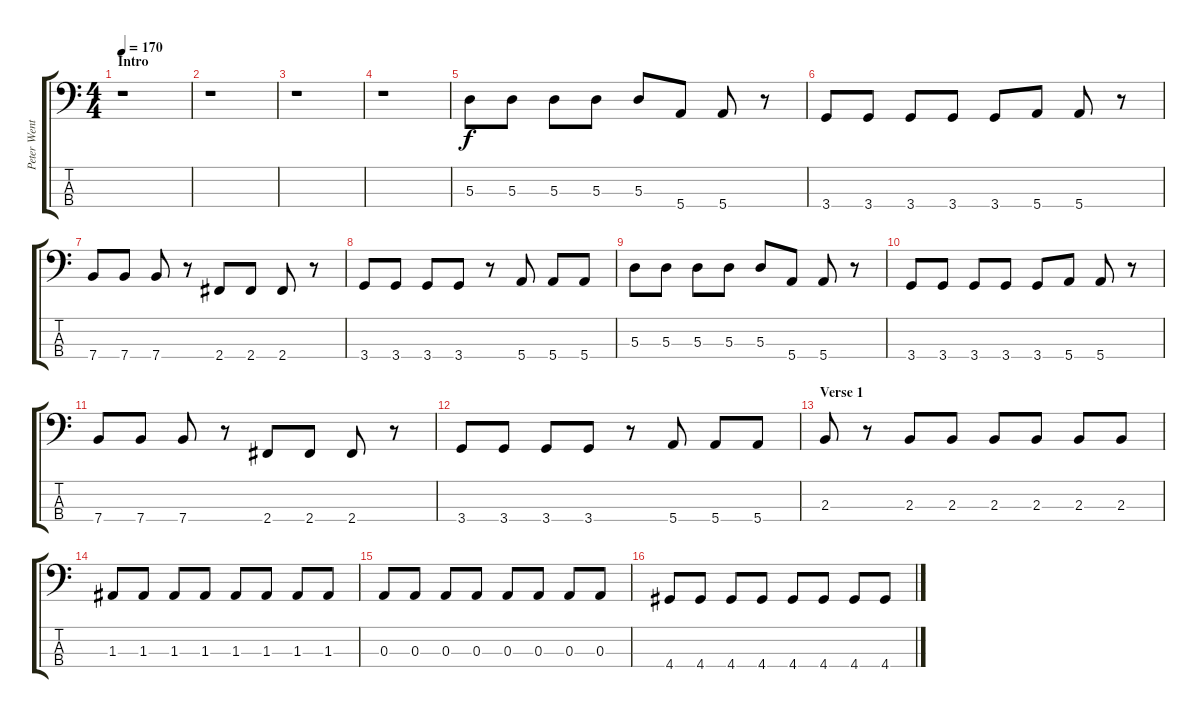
\track ("Peter Wentz (Bass)" "Peter Went") {instrument electricbasspick}
\staff {score tabs}
\tuning (G2 D2 A1 E1) {hide}
\ts (4 4)
\section ("" "Intro")
\tempo 170
\clef f4
\ks c
r.1{dy f instrument electricbasspick} |
r.1 |
r.1 |
r.1 |
5.3.8 5.3.8 5.3.8 5.3.8 5.3.8 5.4.8 5.4.8 r.8 |
3.4.8 3.4.8 3.4.8 3.4.8 3.4.8 5.4.8 5.4.8 r.8 |
7.4.8 7.4.8 7.4.8 r.8 2.4.8 2.4.8 2.4.8 r.8 |
3.4.8 3.4.8 3.4.8 3.4.8 r.8 5.4.8 5.4.8 5.4.8 |
5.3.8 5.3.8 5.3.8 5.3.8 5.3.8 5.4.8 5.4.8 r.8 |
3.4.8 3.4.8 3.4.8 3.4.8 3.4.8 5.4.8 5.4.8 r.8 |
7.4.8 7.4.8 7.4.8 r.8 2.4.8 2.4.8 2.4.8 r.8 |
3.4.8 3.4.8 3.4.8 3.4.8 r.8 5.4.8 5.4.8 5.4.8 |
\section ("" "Verse 1")
2.3.8 r.8 2.3.8 2.3.8 2.3.8 2.3.8 2.3.8 2.3.8 |
1.3.8 1.3.8 1.3.8 1.3.8 1.3.8 1.3.8 1.3.8 1.3.8 |
0.3.8 0.3.8 0.3.8 0.3.8 0.3.8 0.3.8 0.3.8 0.3.8 |
4.4.8 4.4.8 4.4.8 4.4.8 4.4.8 4.4.8 4.4.8 4.4.8
